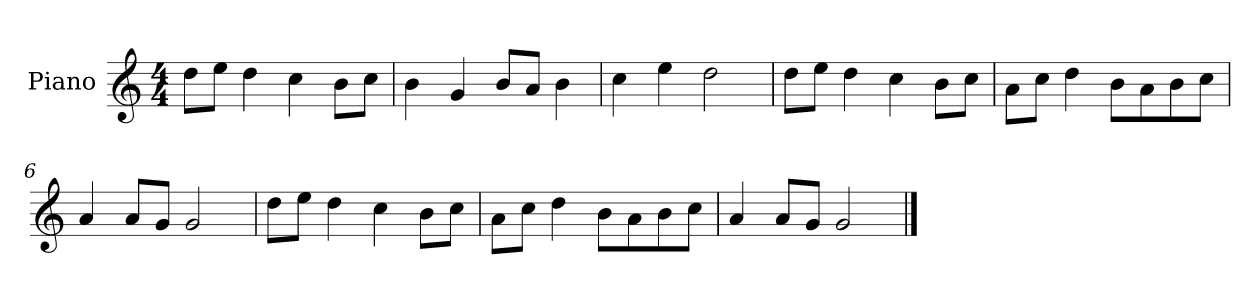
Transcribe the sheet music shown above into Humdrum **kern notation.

**kern
*part1
*staff1
*I"Piano
*I'P-no
*clefG2
*k[]
*M4/4
*MM90
=1
8dd\L
8ee\J
4dd\
4cc\
8b\L
8cc\J
=2
4b\
4g/
8b/L
8a/J
4b\
=3
4cc\
4ee\
2dd\
=4
8dd\L
8ee\J
4dd\
4cc\
8b\L
8cc\J
=5
8a\L
8cc\J
4dd\
8b\L
8a\
8b\
8cc\J
=6
4a/
8a/L
8g/J
2g/
=7
8dd\L
8ee\J
4dd\
4cc\
8b\L
8cc\J
!!LO:LB:g=z
=8
8a\L
8cc\J
4dd\
8b\L
8a\
8b\
8cc\J
=9
4a/
8a/L
8g/J
2g/
==
*-
